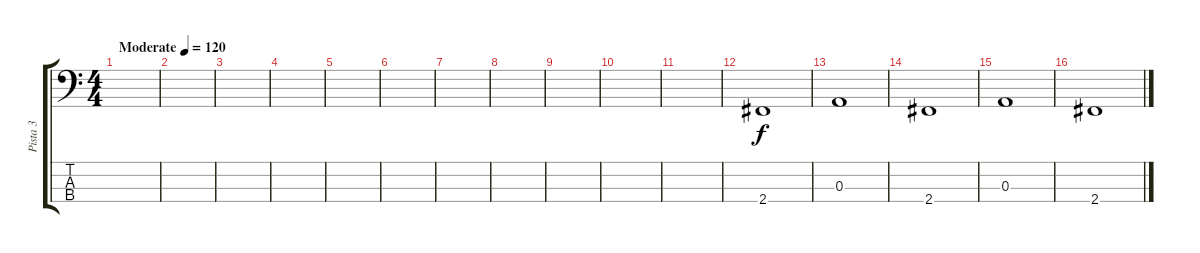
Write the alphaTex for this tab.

\track ("Pista 3" "Pista 3") {instrument electricbassfinger}
\staff {score tabs}
\tuning (G2 D2 A1 E1) {hide}
\ts (4 4)
\tempo (120 "Moderate")
\clef f4
\ks c
|
|
|
|
|
|
|
|
|
|
|
2.4.1 |
0.3.1 |
2.4.1 |
0.3.1 |
2.4.1
